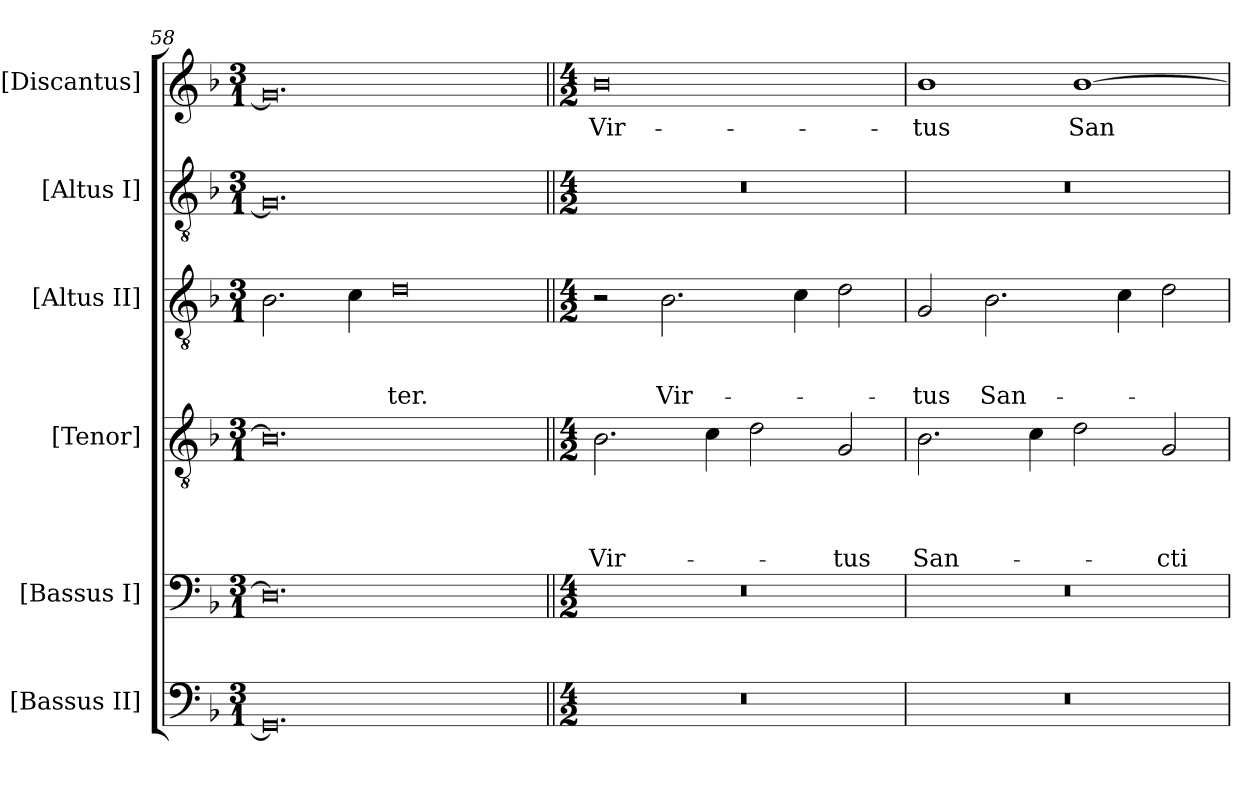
**kern	**kern	**kern	**text	**text	**text	**text	**kern	**text	**text	**text	**kern	**kern	**text
*part6	*part5	*part4	*part4	*part4	*part4	*part4	*part3	*part3	*part3	*part3	*part2	*part1	*part1
*staff6	*staff5	*staff4	*staff4	*staff4	*staff4	*staff4	*staff3	*staff3	*staff3	*staff3	*staff2	*staff1	*staff1
*I"[Bassus II]	*I"[Bassus I]	*I"[Tenor]	*	*	*	*	*I"[Altus II]	*	*	*	*I"[Altus I]	*I"[Discantus]	*
*clefF4	*clefF4	*clefGv2	*	*	*	*	*clefGv2	*	*	*	*clefGv2	*clefG2	*
*k[b-]	*k[b-]	*k[b-]	*	*	*	*	*k[b-]	*	*	*	*k[b-]	*k[b-]	*
*M3/1	*M3/1	*M3/1	*	*	*	*	*M3/1	*	*	*	*M3/1	*M3/1	*
=58	=58	=58	=58	=58	=58	=58	=58	=58	=58	=58	=58	=58	=58
0.GG/]	0.D\]	0.B-\]	.	.	.	.	2.B-\	.	.	.	0.G/]	0.g/]	.
.	.	.	.	.	.	.	4c\	.	.	.	.	.	.
.	.	.	.	.	.	.	0d/	.	.	-ter.	.	.	.
=59||	=59||	=59||	=59||	=59||	=59||	=59||	=59||	=59||	=59||	=59||	=59||	=59||	=59||
*M4/2	*M4/2	*M4/2	*	*	*	*	*M4/2	*	*	*	*M4/2	*M4/2	*
0r	0r	2.B-\	.	.	.	Vir-	2r	.	.	.	0r	0b-\	Vir-
.	.	.	.	.	.	.	2.B-\	.	.	Vir-	.	.	.
.	.	4c\	.	.	.	.	.	.	.	.	.	.	.
.	.	2d\	.	.	.	.	.	.	.	.	.	.	.
.	.	.	.	.	.	.	4c\	.	.	.	.	.	.
.	.	2G/	.	.	.	-tus	2d\	.	.	.	.	.	.
=60	=60	=60	=60	=60	=60	=60	=60	=60	=60	=60	=60	=60	=60
0r	0r	2.B-\	.	.	.	San-	2G/	.	.	-tus	0r	1b-\	-tus
.	.	.	.	.	.	.	2.B-\	.	.	San-	.	.	.
.	.	4c\	.	.	.	.	.	.	.	.	.	.	.
.	.	2d\	.	.	.	.	.	.	.	.	.	[1b-\	San-
.	.	.	.	.	.	.	4c\	.	.	.	.	.	.
.	.	2G/	.	.	.	-cti	2d\	.	.	.	.	.	.
=	=	=	=	=	=	=	=	=	=	=	=	=	=
*-	*-	*-	*-	*-	*-	*-	*-	*-	*-	*-	*-	*-	*-
